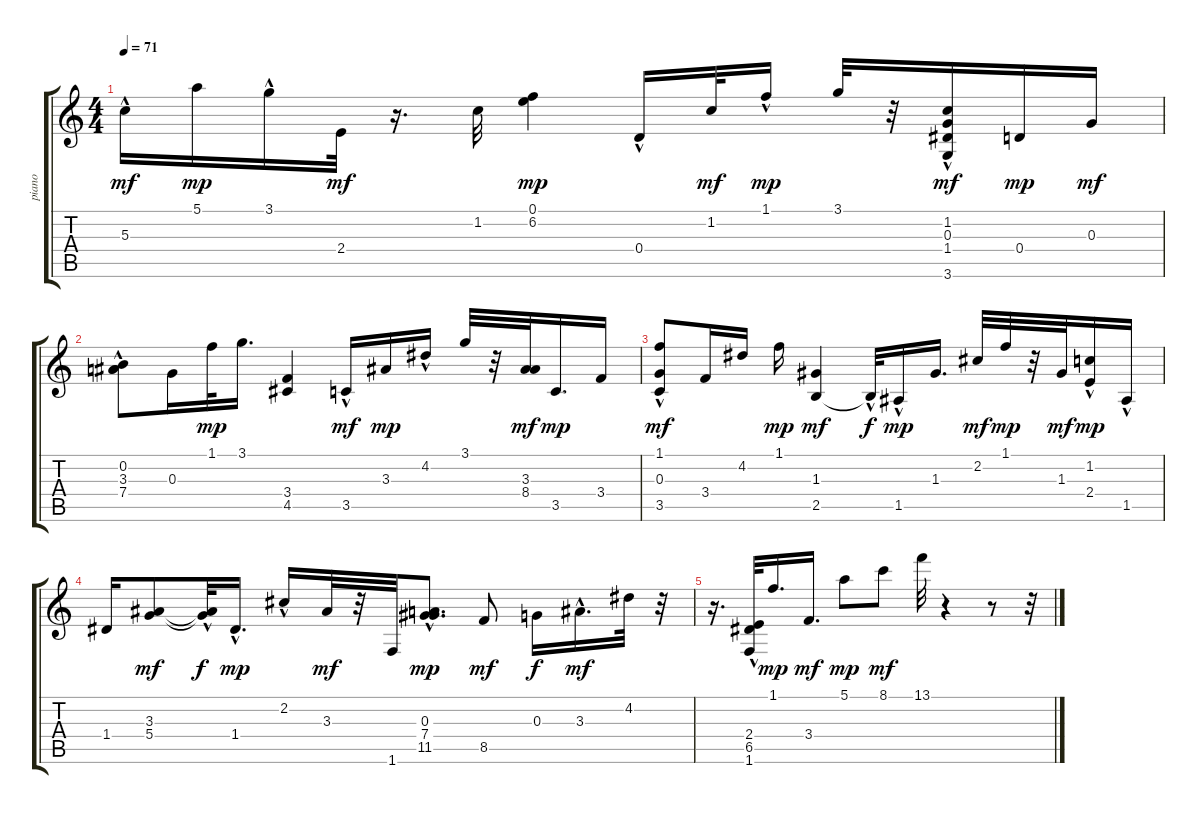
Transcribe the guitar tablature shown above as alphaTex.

\track ("piano" "piano") {instrument acousticguitarnylon}
\staff {score tabs}
\tuning (E4 B3 G3 D3 A2 E2) {hide}
\ts (4 4)
\tempo 71
\clef g2
\ks c
5.3{hac}.16{dy mf} 5.1.16{dy mp} 3.1{hac}.16 2.4.32{dy mf} r.16{d} 1.2.32 (0.1 6.2).4{dy mp} 0.4{hac}.16 1.2.32{dy mf} 1.1{hac}.16{dy mp} 3.1.32 r.32 (1.2 0.3 1.4 3.6{hac}).16{dy mf} 0.4.16{dy mp} 0.3.16{dy mf} |
(0.2{hac} 3.3 7.4).8 0.3.16 1.1.32{dy mp} 3.1.16{d} (3.4 4.5).4 3.5{hac}.16{dy mf} 3.3.16{dy mp} 4.2{hac}.16 3.1.32 r.32 (3.3 8.4).32{dy mf} 3.5.16{d dy mp} 3.4.16 |
(1.1{hac} 0.3 3.5{hac}).8{dy mf} 3.4.16 4.2.16 1.1.16{dy mp} (1.3 2.5).4{dy mf} 2.5{hac t}.32{dy f} 1.5{hac}.16{dy mp} 1.3.16{d} 2.2.32{dy mf} 1.1.32{dy mp} r.32 1.3.32{dy mf} (1.2{hac} 2.4).16{dy mp} 1.5{hac}.16 |
1.4.16 (3.3 5.4).8{dy mf} (3.3{hac t} 5.4{hac t}).32{dy f} 1.4{hac}.16{d dy mp} 2.2{hac}.16 3.3.32{dy mf} r.32 1.6.32 (0.3{hac} 7.4{hac} 11.5{hac}).8{d dy mp} 8.5.8{dy mf} 0.3.16{dy f} 3.3{hac}.16{d dy mf} 4.2.32 r.32 |
r.16{d} (2.4{hac} 6.5 1.6).32 1.1.16{d dy mp} 3.4.16{d dy mf} 5.1.8{dy mp} 8.1.8{dy mf} 13.1.32 r.4 r.8 r.32
